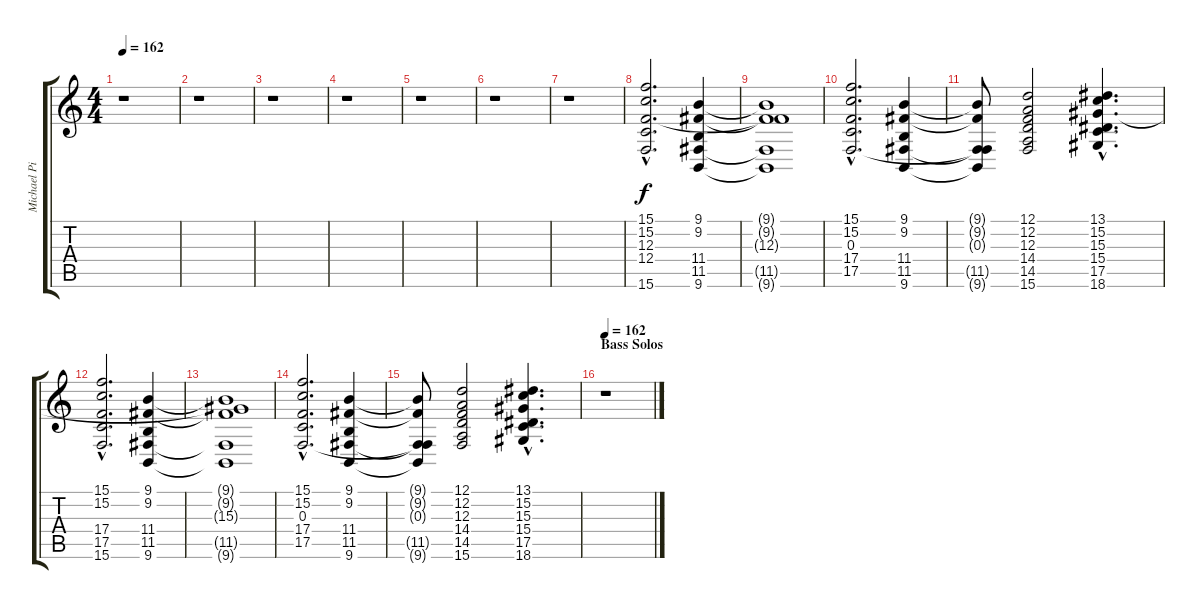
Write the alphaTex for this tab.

\track ("Michael Pinella Organ" "Michael Pi") {instrument churchorgan}
\staff {score tabs}
\tuning (D4 A3 F3 C3 G2 D2) {hide}
\ts (4 4)
\tempo 162
\clef g2
\ks c
r.1{dy f} |
r.1 |
r.1 |
r.1 |
r.1 |
r.1 |
r.1 |
(15.1{hac} 15.2{hac} 12.3{hac} 12.4{hac} 15.6{hac}).2{d instrument churchorgan} (9.1 9.2 11.4 11.5 9.6).4 |
(9.1{t} 9.2{t} 12.3{t} 11.5{t} 9.6{t}).1 |
(15.1{hac} 15.2{hac} 0.3{hac} 17.4{hac} 17.5{hac}).2{d} (9.1 9.2 11.4 11.5 9.6).4 |
(9.1{t} 9.2{t} 0.3{t} 11.5{t} 9.6{t}).8 (12.1 12.2 12.3 14.4 14.5 15.6).2 (13.1{hac} 15.2{hac} 15.3{hac} 15.4{hac} 17.5{hac} 18.6{hac}).4{d} |
(15.1{hac} 15.2{hac} 17.4{hac} 17.5{hac} 15.6{hac}).2{d} (9.1 9.2 11.4 11.5 9.6).4 |
(9.1{t} 9.2{t} 15.3{t} 11.5{t} 9.6{t}).1 |
(15.1{hac} 15.2{hac} 0.3{hac} 17.4{hac} 17.5{hac}).2{d} (9.1 9.2 11.4 11.5 9.6).4 |
(9.1{t} 9.2{t} 0.3{t} 11.5{t} 9.6{t}).8 (12.1 12.2 12.3 14.4 14.5 15.6).2 (13.1{hac} 15.2{hac} 15.3{hac} 15.4{hac} 17.5{hac} 18.6{hac}).4{d} |
\section ("" "Bass Solos")
\tempo 162
r.1
